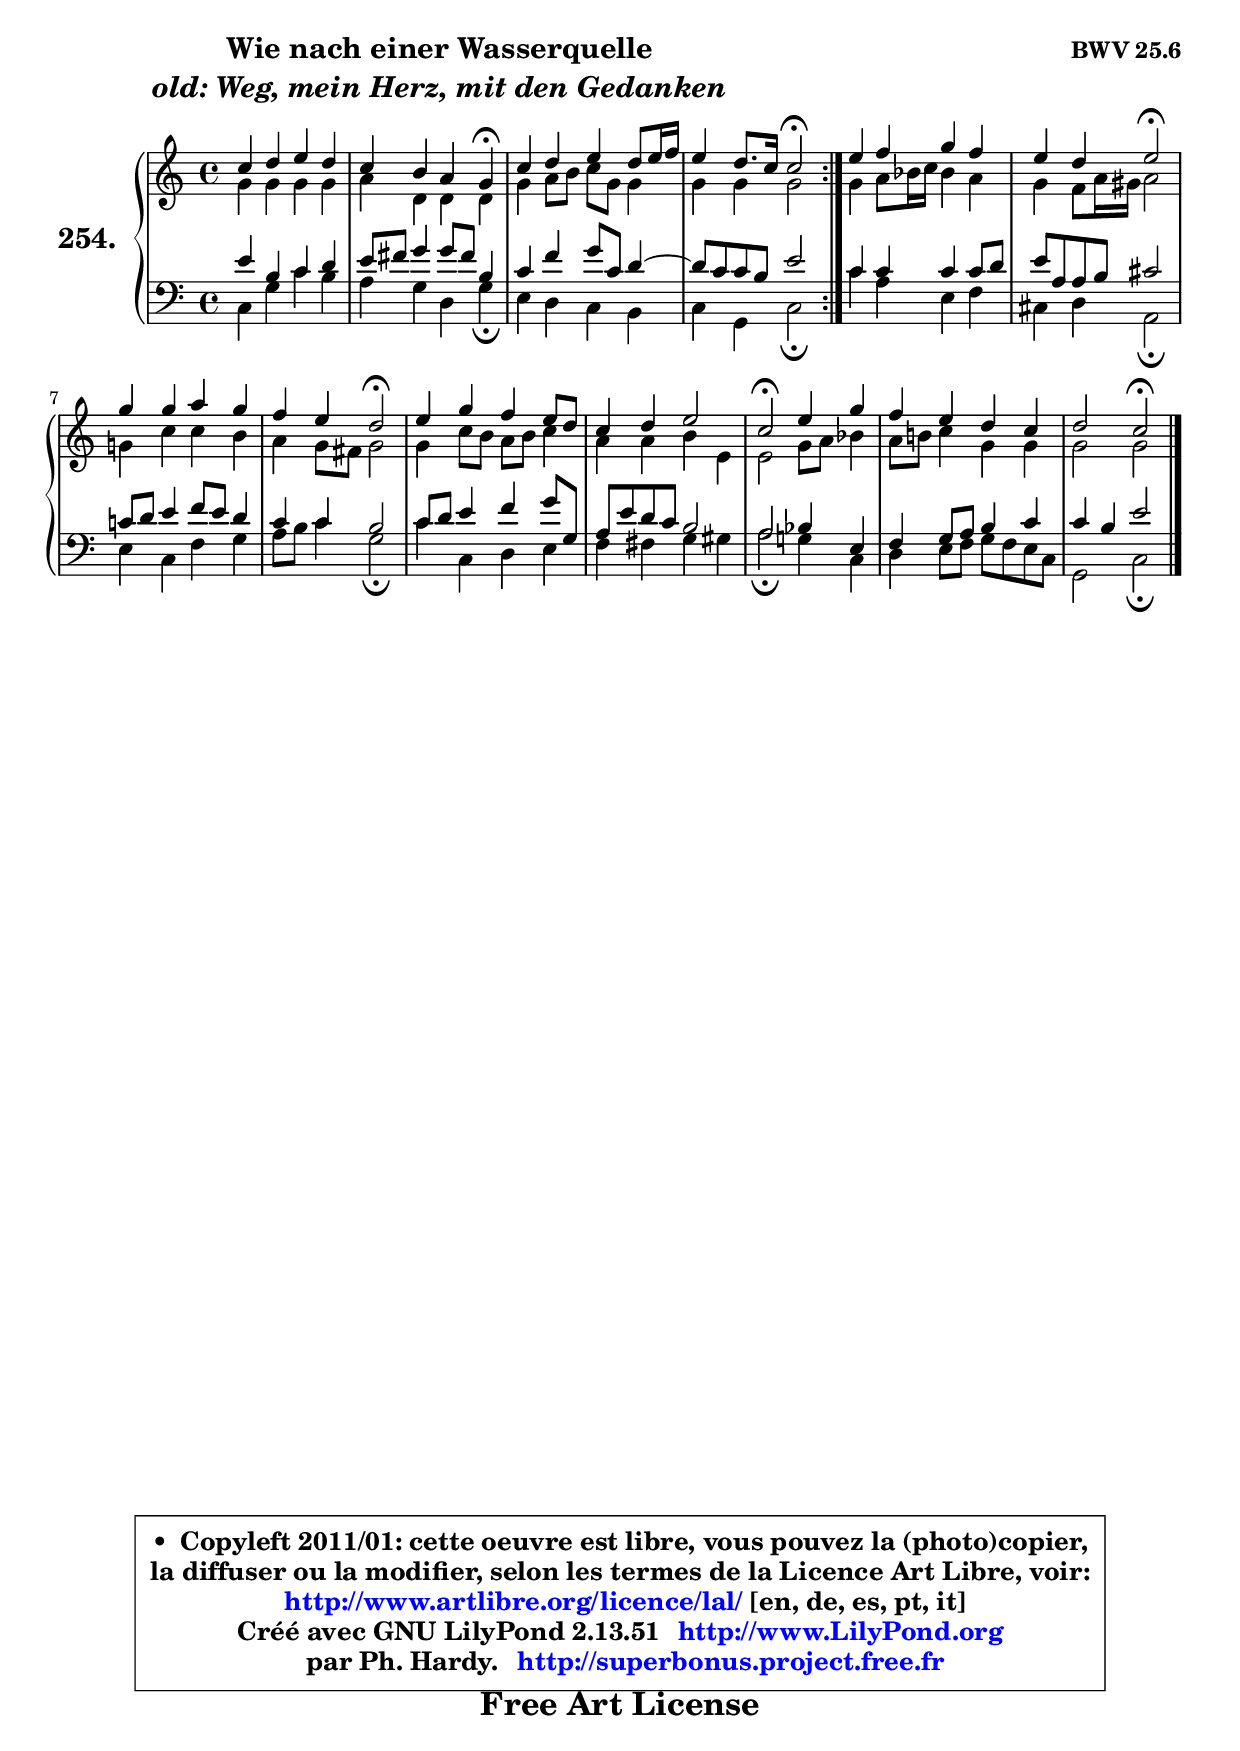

\version "2.13.51"

    \paper {
%	system-system-spacing #'padding = #0.1
%	score-system-spacing #'padding = #0.1
%	ragged-bottom = ##f
%	ragged-last-bottom = ##f
	}

    \header {
      opus = \markup { \bold "BWV 25.6" }
      piece = \markup { \hspace #9 \fontsize #2 \bold \column \center-align { \line { "Wie nach einer Wasserquelle" }
                     \line { \italic "old: Weg, mein Herz, mit den Gedanken" }
                 } }
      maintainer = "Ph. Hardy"
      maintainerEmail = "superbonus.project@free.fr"
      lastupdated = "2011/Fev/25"
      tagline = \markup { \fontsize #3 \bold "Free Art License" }
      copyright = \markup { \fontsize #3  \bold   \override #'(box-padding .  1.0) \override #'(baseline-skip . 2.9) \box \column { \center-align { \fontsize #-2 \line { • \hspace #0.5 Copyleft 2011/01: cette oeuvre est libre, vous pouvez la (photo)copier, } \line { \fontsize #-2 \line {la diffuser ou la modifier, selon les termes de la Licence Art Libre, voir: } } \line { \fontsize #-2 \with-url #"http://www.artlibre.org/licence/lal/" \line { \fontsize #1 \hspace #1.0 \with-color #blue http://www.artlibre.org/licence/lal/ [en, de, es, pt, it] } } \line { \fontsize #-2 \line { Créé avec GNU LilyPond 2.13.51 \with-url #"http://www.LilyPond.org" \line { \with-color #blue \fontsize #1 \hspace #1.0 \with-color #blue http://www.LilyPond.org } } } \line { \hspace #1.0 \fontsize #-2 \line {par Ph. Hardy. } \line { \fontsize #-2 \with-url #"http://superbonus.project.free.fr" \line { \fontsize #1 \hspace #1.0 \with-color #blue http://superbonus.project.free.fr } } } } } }

	  }

  guidemidi = {
	\repeat volta 2 {
        R1 |
        r2. \tempo 4 = 30 r4 \tempo 4 = 78 |
        R1 |
        r2 \tempo 4 = 34 r2 \tempo 4 = 78 | } %fin du repeat
        R1 |
        r2 \tempo 4 = 34 r2 \tempo 4 = 78 |
        R1 |
        r2 \tempo 4 = 34 r2 \tempo 4 = 78 |
        R1 |
        R1 |
        \tempo 4 = 34 r2 \tempo 4 = 78 r2 |
        R1 |
        r2 \tempo 4 = 34 r2 |
	}

  upper = {
	\time 4/4
	\key c \major
	\clef treble
	\voiceOne
	<< { 
	% SOPRANO
	\set Voice.midiInstrument = "acoustic grand"
	\relative c'' {
	\repeat volta 2 {
        c4 d e d |
        c4 b a g\fermata |
        c4 d e d8 e16 f |
        e4 d8. c16 c2\fermata | } %fin du repeat
        e4 f g f |
        e4 d e2\fermata |
        g4 g a g |
        f4 e d2\fermata |
        e4 g f e8 d |
        c4 d e2 |
        c2\fermata e4 g |
        f4 e d c |
        d2 c2\fermata |
        \bar "|."
	} % fin de relative
	}

	\context Voice="1" { \voiceTwo 
	% ALTO
	\set Voice.midiInstrument = "acoustic grand"
	\relative c'' {
	\repeat volta 2 {
        g4 g g g |
        a4 d, d d |
        g4 a8 b c g g4 |
        g4 g g2 | } %fin du repeat
        g4 a8 bes16 c bes4 a |
        g4 f8 a16 gis a2 |
        g!4 c c b |
        a4 g8 fis g2 |
        g4 c8 b a b c4 |
        a4 a b e, |
        e2 g8 a bes4 |
        a8 b! c4 g g |
        g2 g2 |
        \bar "|."
	} % fin de relative
	\oneVoice
	} >>
	}

    lower = {
	\time 4/4
	\key c \major
	\clef bass
	\voiceOne
	<< { 
	% TENOR
	\set Voice.midiInstrument = "acoustic grand"
	\relative c' {
	\repeat volta 2 {
        e4 b c d |
        e8 fis g4 g8 fis b,4 |
        c4 f g8 c, d4 ~ |
	d8 c8 c b e2 | } %fin du repeat
        c4 c c c8 d |
        e8 a, a b cis2 |
        c!8 d e4 f8 e d4 |
        c4 c b2 |
        c8 d e4 f g8 g, |
        a8 e' d c b2 |
        a2 bes4 e, |
        f4 g8 a b4 c |
        c4 b e2 |
        \bar "|."
	} % fin de relative
	}
	\context Voice="1" { \voiceTwo 
	% BASS
	\set Voice.midiInstrument = "acoustic grand"
	\relative c {
	\repeat volta 2 {
        c4 g' c b |
        a4 g d g\fermata |
        e4 d c b |
        c4 g c2\fermata | } %fin du repeat
        c'4 a e f |
        cis4 d a2\fermata |
        e'4 c f g |
        a8 b c4 g2\fermata |
        c4 c, d e |
        f4 fis g gis |
        a2\fermata g!4 c, |
        d4 e8 f g f e c |
        g2 c2\fermata |
        \bar "|."
	} % fin de relative
	\oneVoice
	} >>
	}


    \score { 

	\new PianoStaff <<
	\set PianoStaff.instrumentName = \markup { \bold \huge "254." }
	\new Staff = "upper" \upper
	\new Staff = "lower" \lower
	>>

    \layout {
%	ragged-last = ##f
	   }

         } % fin de score

  \score {
    \unfoldRepeats { << \guidemidi \upper \lower >> }
    \midi {
    \context {
     \Staff
      \remove "Staff_performer"
               }

     \context {
      \Voice
       \consists "Staff_performer"
                }

     \context { 
      \Score
      tempoWholesPerMinute = #(ly:make-moment 78 4)
		}
	    }
	}

